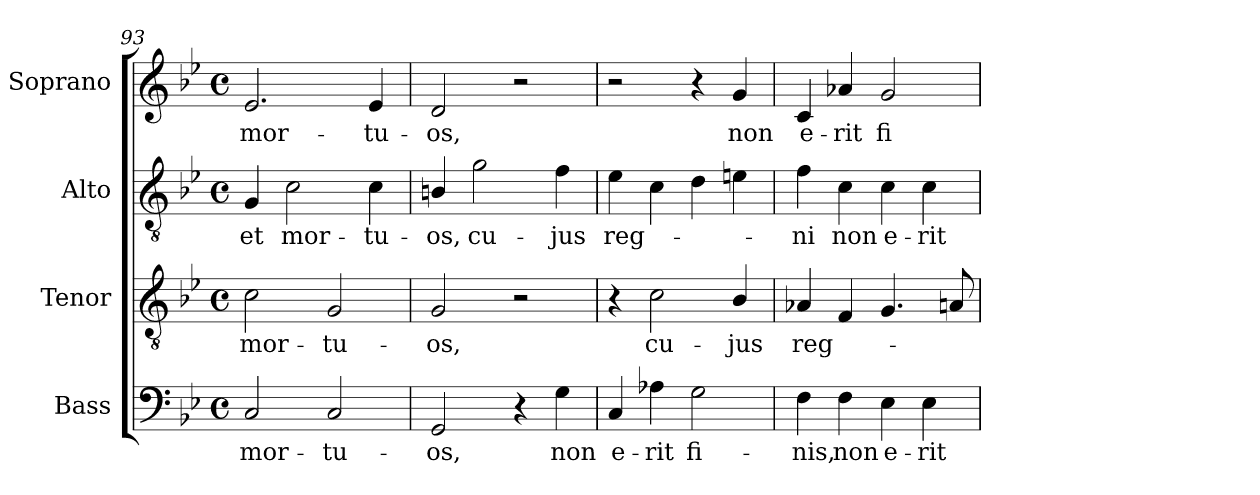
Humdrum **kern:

**kern	**text	**kern	**text	**kern	**text	**kern	**text
*part4	*part4	*part3	*part3	*part2	*part2	*part1	*part1
*staff4	*staff4	*staff3	*staff3	*staff2	*staff2	*staff1	*staff1
*I"Bass	*	*I"Tenor	*	*I"Alto	*	*I"Soprano	*
*I'B.	*	*I'T.	*	*I'A.	*	*I'S.	*
*clefF4	*	*clefGv2	*	*clefGv2	*	*clefG2	*
*	*	*ITrd7c12	*	*ITrd7c12	*	*	*
*k[b-e-]	*	*k[b-e-]	*	*k[b-e-]	*	*k[b-e-]	*
*B-:	*	*B-:	*	*B-:	*	*B-:	*
*M4/4	*	*M4/4	*	*M4/4	*	*M4/4	*
*met(c)	*	*met(c)	*	*met(c)	*	*met(c)	*
=93	=93	=93	=93	=93	=93	=93	=93
!	!LO:LY:b:color=#000000	!	!	!	!	!	!
!	!	!	!LO:LY:b:color=#000000	!	!	!	!
!	!	!	!	!	!LO:LY:b:color=#000000	!	!
!	!	!	!	!	!	!	!LO:LY:b:color=#000000
2Ci/	mor-	2Ci\	mor-	4GGi/	et	2.e-i/	mor-
!	!	!	!	!	!LO:LY:b:color=#000000	!	!
.	.	.	.	2Ci\	mor-	.	.
!	!LO:LY:b:color=#000000	!	!	!	!	!	!
!	!	!	!LO:LY:b:color=#000000	!	!	!	!
2Ci/	-tu-	2GGi/	-tu-	.	.	.	.
!	!	!	!	!	!LO:LY:b:color=#000000	!	!
!	!	!	!	!	!	!	!LO:LY:b:color=#000000
.	.	.	.	4Ci\	-tu-	4e-i/	-tu-
=94	=94	=94	=94	=94	=94	=94	=94
!	!LO:LY:b:color=#000000	!	!	!	!	!	!
!	!	!	!LO:LY:b:color=#000000	!	!	!	!
!	!	!	!	!	!LO:LY:b:color=#000000	!	!
!	!	!	!	!	!	!	!LO:LY:b:color=#000000
2GGi/	-os,	2GGi/	-os,	4BBni/	-os,	2di/	-os,
!	!	!	!	!	!LO:LY:b:color=#000000	!	!
.	.	.	.	2Gi\	cu-	.	.
4r	.	2r	.	.	.	2r	.
!	!LO:LY:b:color=#000000	!	!	!	!	!	!
!	!	!	!	!	!LO:LY:b:color=#000000	!	!
4Gi\	non	.	.	4Fi\	-jus	.	.
!!LO:LB:g=z
=95	=95	=95	=95	=95	=95	=95	=95
!	!LO:LY:b:color=#000000	!	!	!	!	!	!
!	!	!	!	!	!LO:LY:b:color=#000000	!	!
4Ci/	e-	4r	.	4E-i\	reg-	2r	.
!	!LO:LY:b:color=#000000	!	!	!	!	!	!
!	!	!	!LO:LY:b:color=#000000	!	!	!	!
4A-Xi\	-rit	2Ci\	cu-	4Ci\	.	.	.
!	!LO:LY:b:color=#000000	!	!	!	!	!	!
2Gi\	fi-	.	.	4Di\	.	4r	.
!	!	!	!LO:LY:b:color=#000000	!	!	!	!
!	!	!	!	!	!	!	!LO:LY:b:color=#000000
.	.	4BB-i/	-jus	4Eni\	.	4gi/	non
=96	=96	=96	=96	=96	=96	=96	=96
!	!LO:LY:b:color=#000000	!	!	!	!	!	!
!	!	!	!LO:LY:b:color=#000000	!	!	!	!
!	!	!	!	!	!LO:LY:b:color=#000000	!	!
!	!	!	!	!	!	!	!LO:LY:b:color=#000000
4Fi\	-nis,	4AA-Xi/	reg-	4Fi\	-ni	4ci/	e-
!	!LO:LY:b:color=#000000	!	!	!	!	!	!
!	!	!	!	!	!LO:LY:b:color=#000000	!	!
!	!	!	!	!	!	!	!LO:LY:b:color=#000000
4Fi\	non	4FFi/	.	4Ci\	non	4a-Xi/	-rit
!	!LO:LY:b:color=#000000	!	!	!	!	!	!
!	!	!	!	!	!LO:LY:b:color=#000000	!	!
!	!	!	!	!	!	!	!LO:LY:b:color=#000000
4E-i\	e-	4.GGi/	.	4Ci\	e-	2gi/	fi-
!	!LO:LY:b:color=#000000	!	!	!	!	!	!
!	!	!	!	!	!LO:LY:b:color=#000000	!	!
4E-i\	-rit	.	.	4Ci\	-rit	.	.
.	.	8AAni/	.	.	.	.	.
=	=	=	=	=	=	=	=
*-	*-	*-	*-	*-	*-	*-	*-
